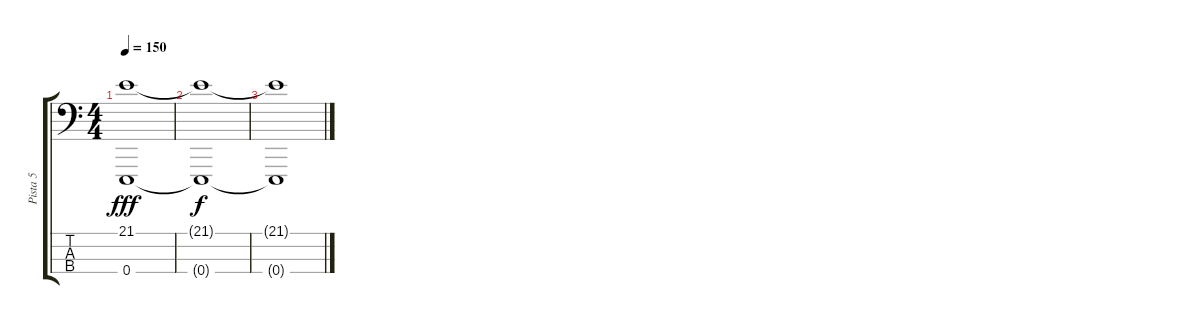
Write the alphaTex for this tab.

\track ("Pista 5" "Pista 5") {instrument pad1newage}
\staff {score tabs}
\tuning (G2 D2 A1 E1) {hide}
\ts (4 4)
\tempo 150
\clef f4
\ks c
(21.1 0.4).1{dy fff} |
(21.1{t} 0.4{t}).1{dy f} |
(21.1{t} 0.4{t}).1
